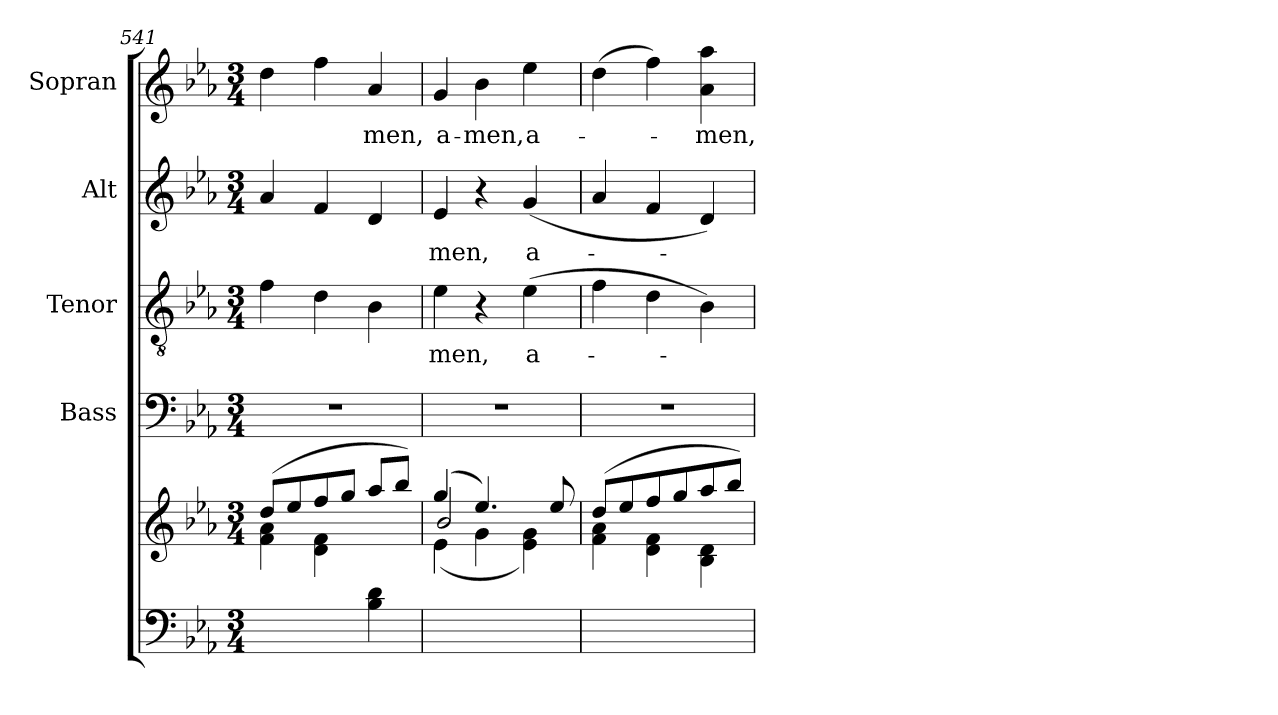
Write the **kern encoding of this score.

**kern	**kern	**kern	**kern	**text	**kern	**text	**kern	**text
*part5	*part5	*part4	*part3	*part3	*part2	*part2	*part1	*part1
*staff6	*staff5	*staff4	*staff3	*staff3	*staff2	*staff2	*staff1	*staff1
*	*	*I"Bass	*I"Tenor	*	*I"Alt	*	*I"Sopran	*
*	*	*I'B.	*I'T.	*	*I'A.	*	*I'S.	*
*clefF4	*clefG2	*clefF4	*clefGv2	*	*clefG2	*	*clefG2	*
*k[b-e-a-]	*k[b-e-a-]	*k[b-e-a-]	*k[b-e-a-]	*	*k[b-e-a-]	*	*k[b-e-a-]	*
*E-:	*E-:	*E-:	*E-:	*	*E-:	*	*E-:	*
*M3/4	*M3/4	*M3/4	*M3/4	*	*M3/4	*	*M3/4	*
=541	=541	=541	=541	=541	=541	=541	=541	=541
*	*^	*	*	*	*	*	*	*
2ryy	(>8dd/L	(4f\ 4a-\	2.r	4f\	.	4a-/	.	4dd\	.
.	8ee-/	.	.	.	.	.	.	.	.
.	8ff/	4d\ 4f\	.	4d\	.	4f/	.	4ff\	.
.	8gg/J	.	.	.	.	.	.	.	.
!	!	!	!	!	!	!	!	!	!LO:LY:b
4B-\ 4d\)	8aa-/L	4ryy	.	4B-\	.	4d/	.	4a-/	-men,
.	8bb-/J)	.	.	.	.	.	.	.	.
=542	=542	=542	=542	=542	=542	=542	=542	=542	=542
*	*	*^	*	*	*	*	*	*	*
!	!	!	!	!	!	!LO:LY:b	!	!LO:LY:b	!	!LO:LY:b
2.ryy	(4gg/	(<4e-\	2b-/	2.r	4e-\	-men,	4e-/	-men,	4g/	a-
!	!	!	!	!	!	!	!	!	!	!LO:LY:b
.	4.ee-/)	4g\	.	.	4r	.	4r	.	4b-\	-men,
!	!	!	!	!	!	!LO:LY:b	!	!LO:LY:b	!	!LO:LY:b
.	.	4e-\ 4g\)	4ryy	.	(>4e-\	a-	(<4g/	a-	4ee-\	a-
.	8ee-/	.	.	.	.	.	.	.	.	.
*	*	*v	*v	*	*	*	*	*	*	*
=543	=543	=543	=543	=543	=543	=543	=543	=543	=543
2.ryy	(>8dd/L	4f\ 4a-\	2.r	4f\	.	4a-/	.	(>4dd\	.
.	8ee-/	.	.	.	.	.	.	.	.
.	8ff/	4d\ 4f\	.	4d\	.	4f/	.	4ff\)	.
.	8gg/	.	.	.	.	.	.	.	.
!	!	!	!	!	!	!	!	!	!LO:LY:b
.	8aa-/	4B-\ 4d\	.	4B-\)	.	4d/)	.	4a-\ 4aa-\	-men,
.	8bb-/J)	.	.	.	.	.	.	.	.
*	*v	*v	*	*	*	*	*	*	*
=	=	=	=	=	=	=	=	=
*-	*-	*-	*-	*-	*-	*-	*-	*-
